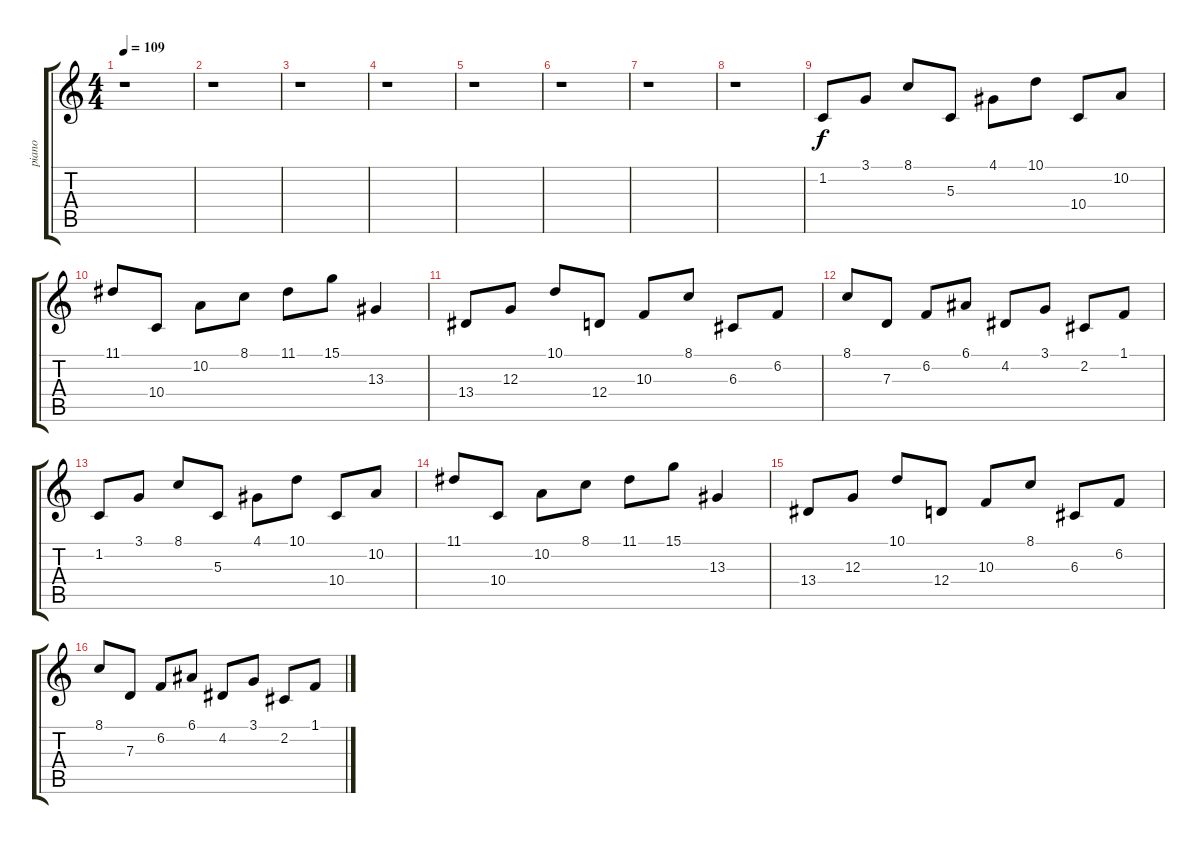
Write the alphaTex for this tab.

\track ("piano" "piano") {instrument brightacousticpiano}
\staff {score tabs}
\tuning (E4 B3 G3 D3 A2 E2) {hide}
\ts (4 4)
\tempo 109
\clef g2
\ks c
r.1{dy f} |
r.1 |
r.1 |
r.1 |
r.1 |
r.1 |
r.1 |
r.1 |
1.2.8 3.1.8 8.1.8 5.3.8 4.1.8 10.1.8 10.4.8 10.2.8 |
11.1.8 10.4.8 10.2.8 8.1.8 11.1.8 15.1.8 13.3.4 |
13.4.8 12.3.8 10.1.8 12.4.8 10.3.8 8.1.8 6.3.8 6.2.8 |
8.1.8 7.3.8 6.2.8 6.1.8 4.2.8 3.1.8 2.2.8 1.1.8 |
1.2.8 3.1.8 8.1.8 5.3.8 4.1.8 10.1.8 10.4.8 10.2.8 |
11.1.8 10.4.8 10.2.8 8.1.8 11.1.8 15.1.8 13.3.4 |
13.4.8 12.3.8 10.1.8 12.4.8 10.3.8 8.1.8 6.3.8 6.2.8 |
8.1.8 7.3.8 6.2.8 6.1.8 4.2.8 3.1.8 2.2.8 1.1.8
